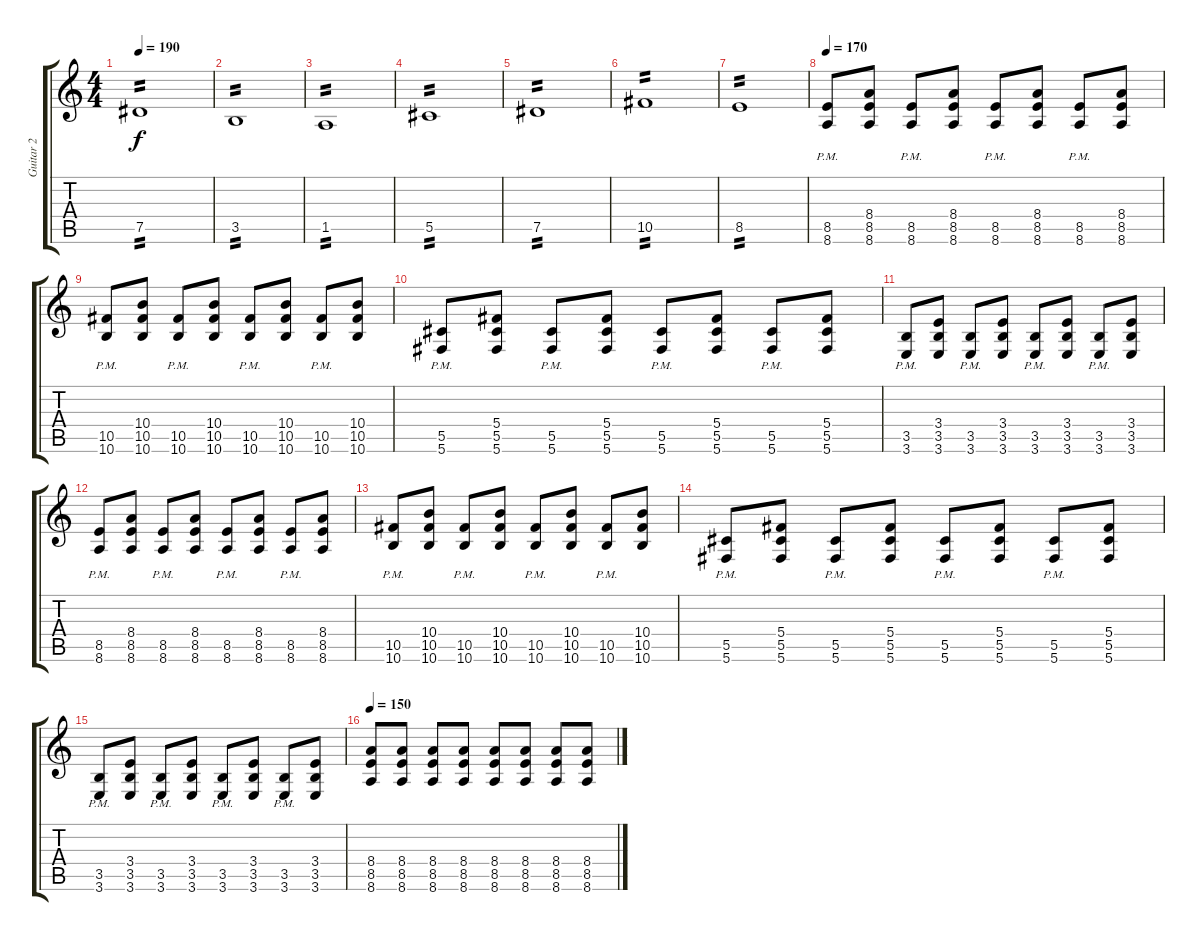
\track ("Guitar 2" "Guitar 2") {instrument distortionguitar}
\staff {score tabs}
\tuning (Eb4 Bb3 Gb3 Db3 Ab2 Db2) {hide}
\ts (4 4)
\tempo 190
\clef g2
\ks c
7.5.1{tp 2 dy f} |
3.5.1{tp 2} |
1.5.1{tp 2} |
5.5.1{tp 2} |
7.5.1{tp 2} |
10.5.1{tp 2} |
8.5.1{tp 2} |
\tempo 100
\tempo 170
(8.5{pm} 8.6{pm}).8 (8.4 8.5 8.6).8 (8.5{pm} 8.6{pm}).8 (8.4 8.5 8.6).8 (8.5{pm} 8.6{pm}).8 (8.4 8.5 8.6).8 (8.5{pm} 8.6{pm}).8 (8.4 8.5 8.6).8 |
(10.5{pm} 10.6{pm}).8 (10.4 10.5 10.6).8 (10.5{pm} 10.6{pm}).8 (10.4 10.5 10.6).8 (10.5{pm} 10.6{pm}).8 (10.4 10.5 10.6).8 (10.5{pm} 10.6{pm}).8 (10.4 10.5 10.6).8 |
(5.5{pm} 5.6{pm}).8 (5.4 5.5 5.6).8 (5.5{pm} 5.6{pm}).8 (5.4 5.5 5.6).8 (5.5{pm} 5.6{pm}).8 (5.4 5.5 5.6).8 (5.5{pm} 5.6{pm}).8 (5.4 5.5 5.6).8 |
(3.5{pm} 3.6{pm}).8 (3.4 3.5 3.6).8 (3.5{pm} 3.6{pm}).8 (3.4 3.5 3.6).8 (3.5{pm} 3.6{pm}).8 (3.4 3.5 3.6).8 (3.5{pm} 3.6{pm}).8 (3.4 3.5 3.6).8 |
(8.5{pm} 8.6{pm}).8 (8.4 8.5 8.6).8 (8.5{pm} 8.6{pm}).8 (8.4 8.5 8.6).8 (8.5{pm} 8.6{pm}).8 (8.4 8.5 8.6).8 (8.5{pm} 8.6{pm}).8 (8.4 8.5 8.6).8 |
(10.5{pm} 10.6{pm}).8 (10.4 10.5 10.6).8 (10.5{pm} 10.6{pm}).8 (10.4 10.5 10.6).8 (10.5{pm} 10.6{pm}).8 (10.4 10.5 10.6).8 (10.5{pm} 10.6{pm}).8 (10.4 10.5 10.6).8 |
(5.5{pm} 5.6{pm}).8 (5.4 5.5 5.6).8 (5.5{pm} 5.6{pm}).8 (5.4 5.5 5.6).8 (5.5{pm} 5.6{pm}).8 (5.4 5.5 5.6).8 (5.5{pm} 5.6{pm}).8 (5.4 5.5 5.6).8 |
(3.5{pm} 3.6{pm}).8 (3.4 3.5 3.6).8 (3.5{pm} 3.6{pm}).8 (3.4 3.5 3.6).8 (3.5{pm} 3.6{pm}).8 (3.4 3.5 3.6).8 (3.5{pm} 3.6{pm}).8 (3.4 3.5 3.6).8 |
\tempo 150
(8.4 8.5 8.6).8 (8.4 8.5 8.6).8 (8.4 8.5 8.6).8 (8.4 8.5 8.6).8 (8.4 8.5 8.6).8 (8.4 8.5 8.6).8 (8.4 8.5 8.6).8 (8.4 8.5 8.6).8
